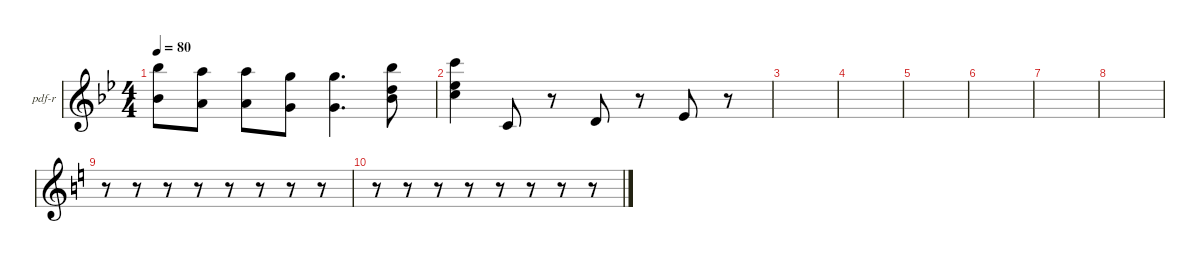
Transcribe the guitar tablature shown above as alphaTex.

\defaultSystemsLayout 2
\hideDynamics
\bracketExtendMode nobrackets
\firstSystemTrackNameOrientation horizontal
\otherSystemsTrackNameOrientation horizontal
\track ("pdf-r" "pdf-r") {solo instrument acousticgrandpiano}
\staff {score}
\tuning (E4 B3 G3 D3 A2 E2)
\ts (4 4)
\scale
1.07146
\tempo 80
\accidentals auto
\clef g2
\ottava regular
\simile none
\ks gminor
(6.1{acc b} 27.3{acc b}).8{dy mf instrument acousticgrandpiano beam Down} (5.1{acc forcenatural} 22.2{acc forcenatural}).8{beam Down} (17.1{acc forcenatural} 10.2{acc forcenatural}).8{beam Down} (3.1{acc forcenatural} 20.2{acc forcenatural}).8{beam Down} (15.1{acc forcenatural} 8.2{acc forcenatural}).4{d beam Down} (6.1{acc b} 15.2{acc forcenatural} 27.3{acc b}).8{beam Down} |
\scale
0.928538 (8.1{acc forcenatural} 16.2{acc b} 29.3{acc forcenatural}).4{beam Down} 1.2{acc forcenatural}.8{beam Up} r.8{beam Up} 3.2{acc forcenatural}.8{beam Up} r.8{beam Up} 4.2{acc b}.8{beam Up} r.8{beam Up} |
\scale
1.05396 |
\scale
0.946042 |
\scale
1.05396 |
\scale
0.946042 |
\scale
1.06448 |
\scale
0.935516 |
\scale
1.05213
\ks aminor
r.8{beam Down} r.8{beam Down} r.8{beam Down} r.8{beam Down} r.8{beam Down} r.8{beam Down} r.8{beam Down} r.8{beam Down} |
\scale
0.947874 r.8{beam Down} r.8{beam Down} r.8{beam Down} r.8{beam Down} r.8{beam Down} r.8{beam Down} r.8{beam Down} r.8{beam Down} |
\scale
1.03889 |
\scale
0.961105 |
\scale
1.031 |
\scale
0.969 |
\scale
1.03889 |
\scale
0.961105
